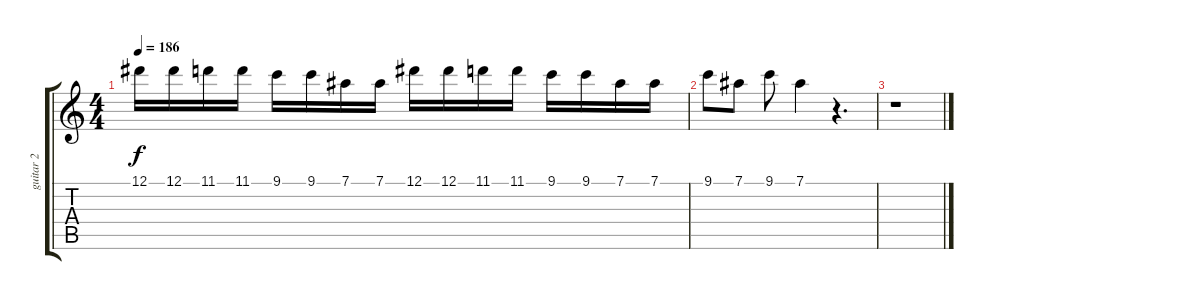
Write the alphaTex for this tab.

\track ("guitar 2" "guitar 2") {instrument distortionguitar}
\staff {score tabs}
\tuning (Eb4 Bb3 Gb3 Db3 Ab2 Db2) {hide}
\ts (4 4)
\tempo 186
\clef g2
\ks c
12.1.16{dy f} 12.1.16 11.1.16 11.1.16 9.1.16 9.1.16 7.1.16 7.1.16 12.1.16 12.1.16 11.1.16 11.1.16 9.1.16 9.1.16 7.1.16 7.1.16 |
9.1.8 7.1.8 9.1.8 7.1.4 r.4{d} |
r.1
